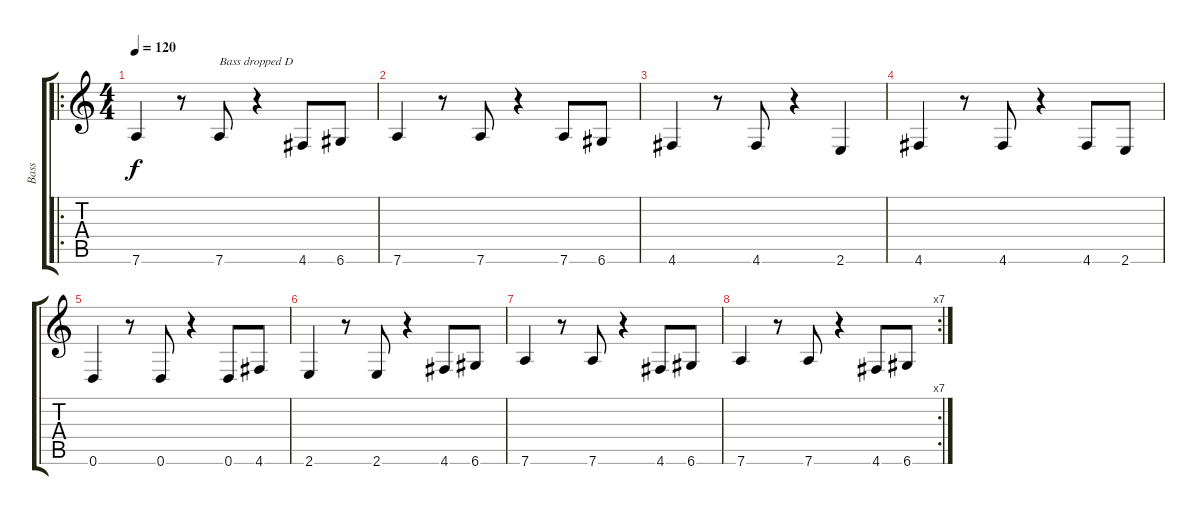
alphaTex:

\track ("Bass" "Bass") {instrument acousticbass}
\staff {score tabs}
\tuning (E4 B3 G3 D3 A2 D2) {hide}
\ro
\ts (4 4)
\tempo 120
\clef g2
\ks c
7.6.4{dy f instrument acousticbass} r.8 7.6.8{txt "Bass dropped D"} r.4 4.6.8 6.6.8 |
7.6.4 r.8 7.6.8 r.4 7.6.8 6.6.8 |
4.6.4 r.8 4.6.8 r.4 2.6.4 |
4.6.4 r.8 4.6.8 r.4 4.6.8 2.6.8 |
0.6.4 r.8 0.6.8 r.4 0.6.8 4.6.8 |
2.6.4 r.8 2.6.8 r.4 4.6.8 6.6.8 |
7.6.4 r.8 7.6.8 r.4 4.6.8 6.6.8 |
\rc 7
7.6.4 r.8 7.6.8 r.4 4.6.8 6.6.8
